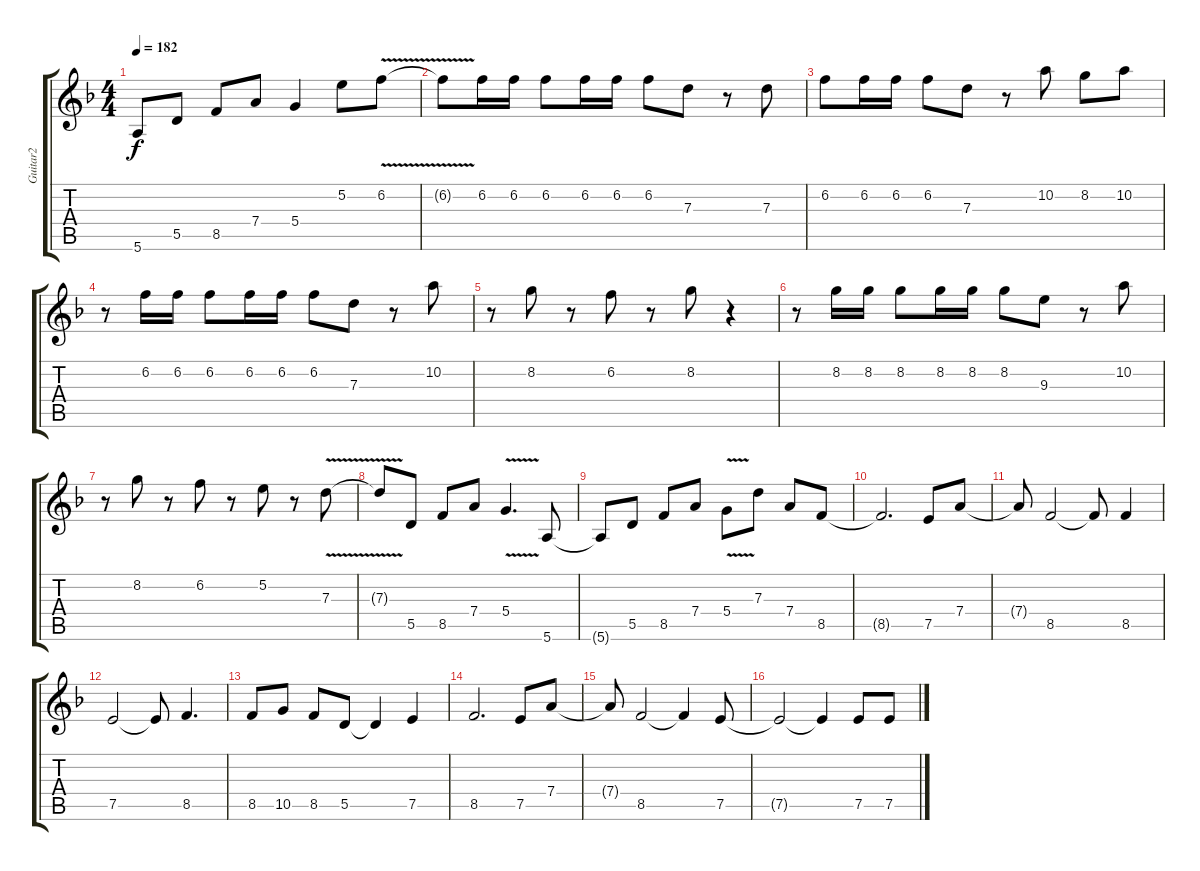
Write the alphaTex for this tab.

\track ("Guitar2" "Guitar2") {instrument distortionguitar}
\staff {score tabs}
\tuning (E4 B3 G3 D3 A2 E2) {hide}
\ts (4 4)
\tempo 182
\clef g2
\ks dminor
5.6{t}.8{dy f} 5.5.8 8.5.8 7.4.8 5.4.4 5.2.8 6.2{v}.8{volume 12} |
6.2{t}.8 6.2.16 6.2.16 6.2.8 6.2.16 6.2.16 6.2.8 7.3.8 r.8 7.3.8 |
6.2.8 6.2.16 6.2.16 6.2.8 7.3.8 r.8 10.2.8 8.2.8 10.2.8 |
r.8 6.2.16 6.2.16 6.2.8 6.2.16 6.2.16 6.2.8 7.3.8 r.8 10.2.8 |
r.8 8.2.8 r.8 6.2.8 r.8 8.2.8 r.4 |
r.8 8.2.16 8.2.16 8.2.8 8.2.16 8.2.16 8.2.8 9.3.8 r.8 10.2.8 |
r.8 8.2.8 r.8 6.2.8 r.8 5.2.8 r.8 7.3{v}.8 |
7.3{t}.8 5.5.8 8.5.8 7.4.8 5.4{v}.4{d} 5.6.8 |
5.6{t}.8 5.5.8 8.5.8 7.4.8 5.4{v}.8 7.3.8 7.4.8 8.5.8{volume 11} |
8.5{t}.2{d} 7.5.8 7.4.8 |
7.4{t}.8 8.5.2 8.5{t}.8 8.5.4 |
7.5.2 7.5{t}.8 8.5.4{d} |
8.5.8 10.5.8 8.5.8 5.5.8 5.5{t}.4 7.5.4 |
8.5.2{d} 7.5.8 7.4.8 |
7.4{t}.8 8.5.2 8.5{t}.4 7.5.8 |
7.5{t}.2 7.5{t}.4 7.5.8 7.5.8
